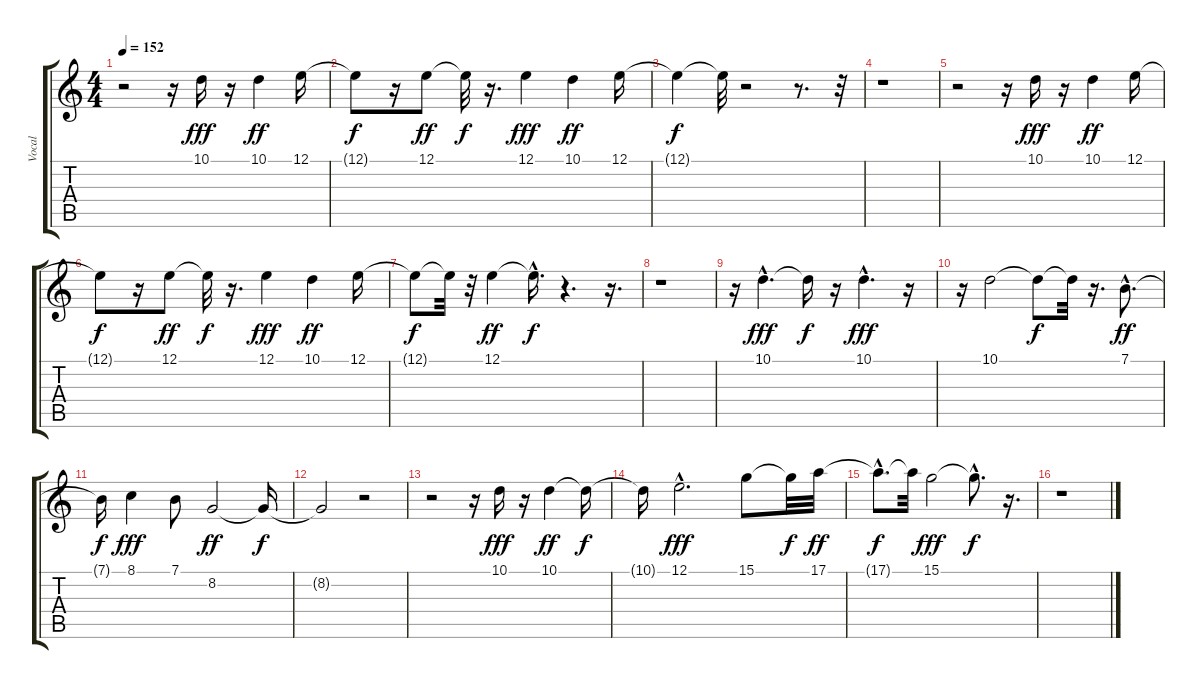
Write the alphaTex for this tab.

\track ("Vocal" "Vocal") {instrument altosax}
\staff {score tabs}
\tuning (E4 B3 G3 D3 A2 E2) {hide}
\ts (4 4)
\tempo 152
\clef g2
\ks c
r.2{dy f} r.16 10.1.16{dy fff} r.16 10.1.4{dy ff} 12.1.16 |
12.1{t}.8{dy f} r.16 12.1.8{dy ff} 12.1{t}.32{dy f} r.16{d} 12.1.4{dy fff} 10.1.4{dy ff} 12.1.16 |
12.1{t}.4{dy f} 12.1{t}.32 r.2 r.8{d} r.32 |
r.1 |
r.2 r.16 10.1.16{dy fff} r.16 10.1.4{dy ff} 12.1.16 |
12.1{t}.8{dy f} r.16 12.1.8{dy ff} 12.1{t}.32{dy f} r.16{d} 12.1.4{dy fff} 10.1.4{dy ff} 12.1.16 |
12.1{t}.8{dy f} 12.1{t}.32 r.32 12.1.4{dy ff} 12.1{hac t}.16{d dy f} r.4{d} r.16{d} |
r.1 |
r.16 10.1{hac}.4{d dy fff} 10.1{t}.16{dy f} r.16 10.1{hac}.4{d dy fff} r.16 |
r.16 10.1.2 10.1{t}.8{dy f} 10.1{t}.32 r.16{d} 7.1{hac}.8{d dy ff} |
7.1{t}.16{dy f} 8.1.4{dy fff} 7.1.8 8.2.2{dy ff} 8.2{t}.16{dy f} |
8.2{t}.2 r.2 |
r.2 r.16 10.1.16{dy fff} r.16 10.1.4{dy ff} 10.1{t}.16{dy f} |
10.1{t}.16 12.1{hac}.2{d dy fff} 15.1.8 15.1{t}.32{dy f} 17.1.32{dy ff} |
17.1{hac t}.8{d dy f} 17.1{t}.32 15.1.2{dy fff} 15.1{hac t}.8{d dy f} r.16{d} |
r.1
